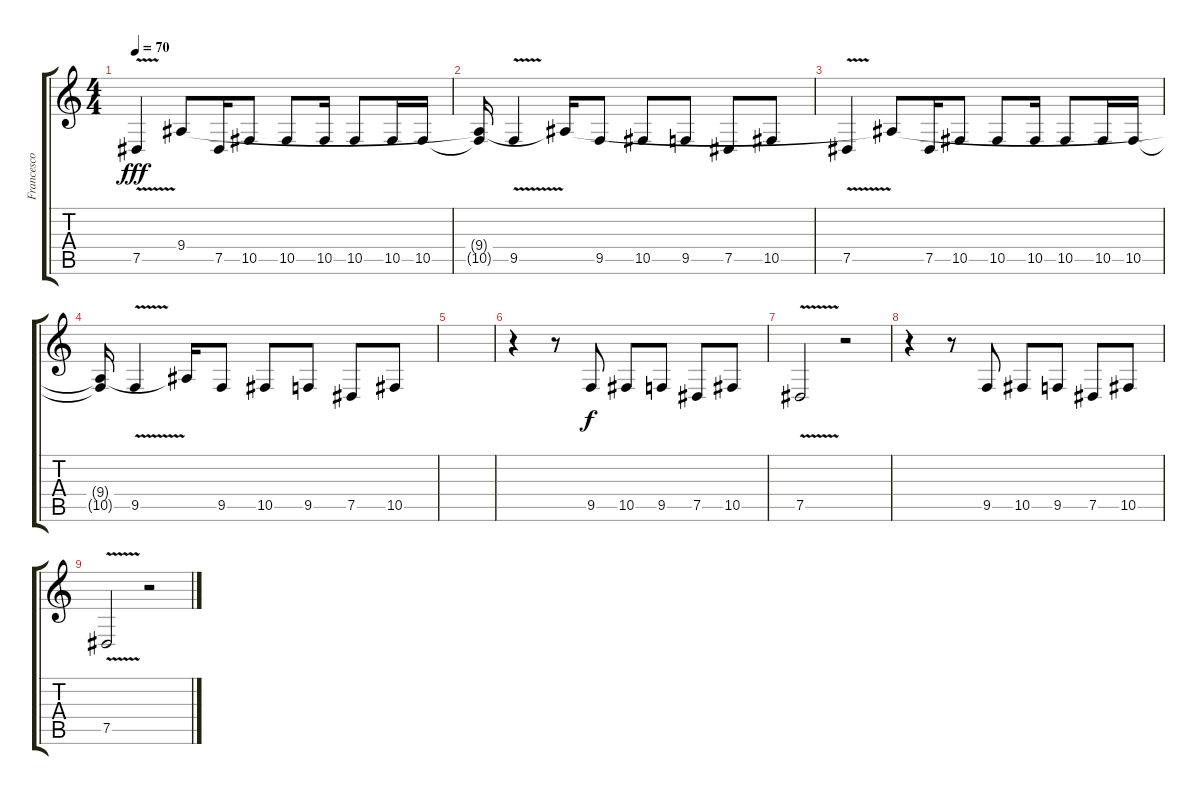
\track ("Francesco Sosto (2nd Vocals)" "Francesco ") {instrument tenorsax}
\staff {score tabs}
\tuning (Eb4 Bb3 Gb3 Db3 Ab2 Eb2) {hide}
\ts (4 4)
\tempo 70
\clef g2
\ks c
7.5{v}.4{dy fff} 9.4{t}.8 7.5.16 10.5.8 10.5.8 10.5.16 10.5.8 10.5.16 10.5.16 |
(9.4{t} 10.5{t}).16 9.5{v}.4 9.4{t}.16 9.5.8 10.5.8 9.5.8 7.5.8 10.5.8 |
7.5{v}.4 9.4{t}.8 7.5.16 10.5.8 10.5.8 10.5.16 10.5.8 10.5.16 10.5.16 |
(9.4{t} 10.5{t}).16 9.5{v}.4 9.4{t}.16 9.5.8 10.5.8 9.5.8 7.5.8 10.5.8 |
|
r.4 r.8 9.5.8{dy f} 10.5.8 9.5.8 7.5.8 10.5.8 |
7.5{v}.2 r.2 |
r.4 r.8 9.5.8 10.5.8 9.5.8 7.5.8 10.5.8 |
7.5{v}.2 r.2
